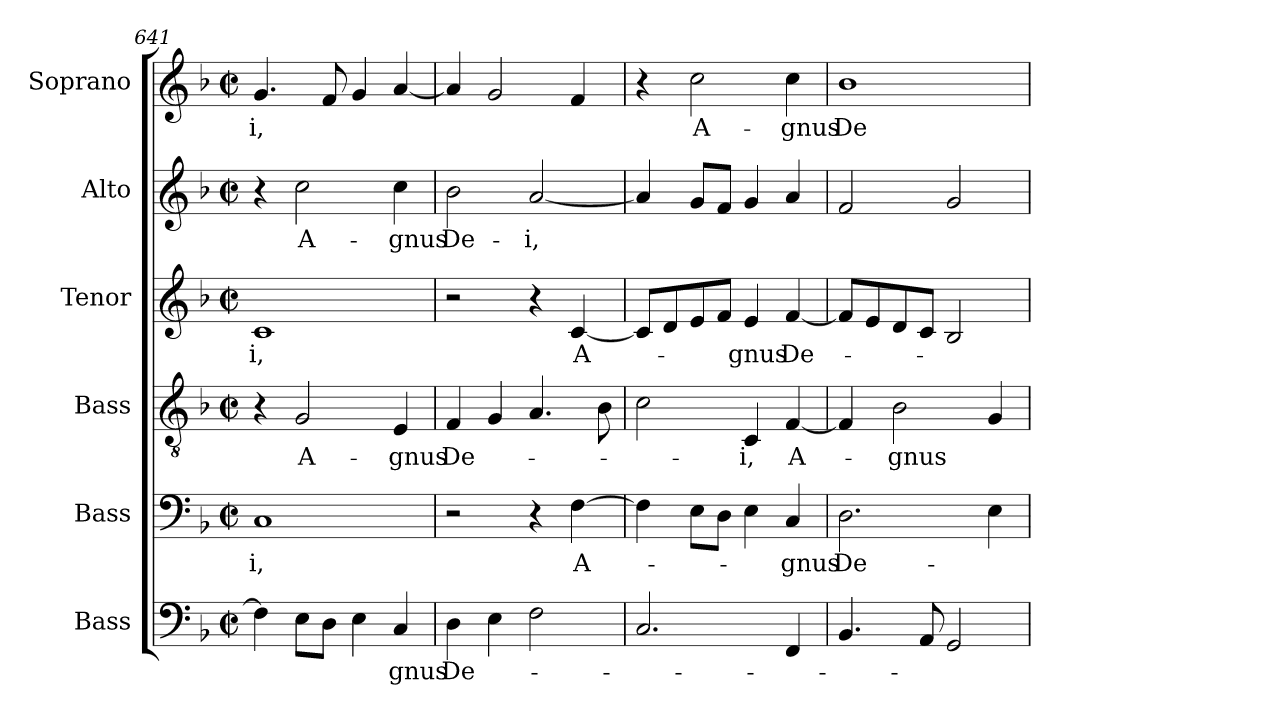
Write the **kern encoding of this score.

**kern	**text	**kern	**text	**kern	**text	**kern	**text	**kern	**text	**kern	**text
*part6	*part6	*part5	*part5	*part4	*part4	*part3	*part3	*part2	*part2	*part1	*part1
*staff6	*staff6	*staff5	*staff5	*staff4	*staff4	*staff3	*staff3	*staff2	*staff2	*staff1	*staff1
*I"Bass	*	*I"Bass	*	*I"Bass	*	*I"Tenor	*	*I"Alto	*	*I"Soprano	*
*I'B.	*	*I'B.	*	*I'B.	*	*I'T.	*	*I'A.	*	*I'S.	*
*clefF4	*	*clefF4	*	*clefGv2	*	*clefG2	*	*clefG2	*	*clefG2	*
*	*	*	*	*ITrd7c12	*	*ITrd7c12	*	*ITrd7c12	*	*	*
*k[b-]	*	*k[b-]	*	*k[b-]	*	*k[b-]	*	*k[b-]	*	*k[b-]	*
*F:	*	*F:	*	*F:	*	*F:	*	*F:	*	*F:	*
*M2/2	*	*M2/2	*	*M2/2	*	*M2/2	*	*M2/2	*	*M2/2	*
*met(c|)	*	*met(c|)	*	*met(c|)	*	*met(c|)	*	*met(c|)	*	*met(c|)	*
=641	=641	=641	=641	=641	=641	=641	=641	=641	=641	=641	=641
!	!	!	!LO:LY:b:color=#000000	!	!	!	!	!	!	!	!
!	!	!	!	!	!	!	!LO:LY:b:color=#000000	!	!	!	!
!	!	!	!	!	!	!	!	!	!	!	!LO:LY:b:color=#000000
4Fi\]	.	1Ci	-i,	4r	.	1Ci	-i,	4r	.	4.gi/	-i,
!	!	!	!	!	!LO:LY:b:color=#000000	!	!	!	!	!	!
!	!	!	!	!	!	!	!	!	!LO:LY:b:color=#000000	!	!
8Ei\L	.	.	.	2GGi/	A-	.	.	2ci\	A-	.	.
8Di\J	.	.	.	.	.	.	.	.	.	8fi/	.
4Ei\	.	.	.	.	.	.	.	.	.	4gi/	.
!	!LO:LY:b:color=#000000	!	!	!	!	!	!	!	!	!	!
!	!	!	!	!	!LO:LY:b:color=#000000	!	!	!	!	!	!
!	!	!	!	!	!	!	!	!	!LO:LY:b:color=#000000	!	!
4Ci/	-gnus	.	.	4EEi/	-gnus	.	.	4ci\	-gnus	[4ai/	.
=642	=642	=642	=642	=642	=642	=642	=642	=642	=642	=642	=642
!	!LO:LY:b:color=#000000	!	!	!	!	!	!	!	!	!	!
!	!	!	!	!	!LO:LY:b:color=#000000	!	!	!	!	!	!
!	!	!	!	!	!	!	!	!	!LO:LY:b:color=#000000	!	!
4Di\	De-	2r	.	4FFi/	De-	2r	.	2B-i\	De-	4ai/]	.
4Ei\	.	.	.	4GGi/	.	.	.	.	.	2gi/	.
!	!	!	!	!	!	!	!	!	!LO:LY:b:color=#000000	!	!
2Fi\	.	4r	.	4.AAi/	.	4r	.	[2Ai/	-i,	.	.
!	!	!	!LO:LY:b:color=#000000	!	!	!	!	!	!	!	!
!	!	!	!	!	!	!	!LO:LY:b:color=#000000	!	!	!	!
.	.	[4Fi\	A-	.	.	[4Ci/	A-	.	.	4fi/	.
.	.	.	.	8BB-i\	.	.	.	.	.	.	.
=643	=643	=643	=643	=643	=643	=643	=643	=643	=643	=643	=643
2.Ci/	.	4Fi\]	.	2Ci\	.	8Ci/L]	.	4Ai/]	.	4r	.
.	.	.	.	.	.	8Di/	.	.	.	.	.
!	!	!	!	!	!	!	!	!	!	!	!LO:LY:b:color=#000000
.	.	8Ei\L	.	.	.	8Ei/	.	8Gi/L	.	2cci\	A-
.	.	8Di\J	.	.	.	8Fi/J	.	8Fi/J	.	.	.
!	!	!	!	!	!LO:LY:b:color=#000000	!	!	!	!	!	!
!	!	!	!	!	!	!	!LO:LY:b:color=#000000	!	!	!	!
.	.	4Ei\	.	4CCi/	-i,	4Ei/	-gnus	4Gi/	.	.	.
!	!	!	!LO:LY:b:color=#000000	!	!	!	!	!	!	!	!
!	!	!	!	!	!LO:LY:b:color=#000000	!	!	!	!	!	!
!	!	!	!	!	!	!	!LO:LY:b:color=#000000	!	!	!	!
!	!	!	!	!	!	!	!	!	!	!	!LO:LY:b:color=#000000
4FFi/	.	4Ci/	-gnus	[4FFi/	A-	[4Fi/	De-	4Ai/	.	4cci\	-gnus
=644	=644	=644	=644	=644	=644	=644	=644	=644	=644	=644	=644
!	!	!	!LO:LY:b:color=#000000	!	!	!	!	!	!	!	!
!	!	!	!	!	!	!	!	!	!	!	!LO:LY:b:color=#000000
4.BB-i/	.	2.Di\	De-	4FFi/]	.	8Fi/L]	.	2Fi/	.	1b-i	De-
.	.	.	.	.	.	8Ei/	.	.	.	.	.
!	!	!	!	!	!LO:LY:b:color=#000000	!	!	!	!	!	!
.	.	.	.	2BB-i\	-gnus	8Di/	.	.	.	.	.
8AAi/	.	.	.	.	.	8Ci/J	.	.	.	.	.
2GGi/	.	.	.	.	.	2BB-i/	.	2Gi/	.	.	.
.	.	4Ei\	.	4GGi/	.	.	.	.	.	.	.
=	=	=	=	=	=	=	=	=	=	=	=
*-	*-	*-	*-	*-	*-	*-	*-	*-	*-	*-	*-
